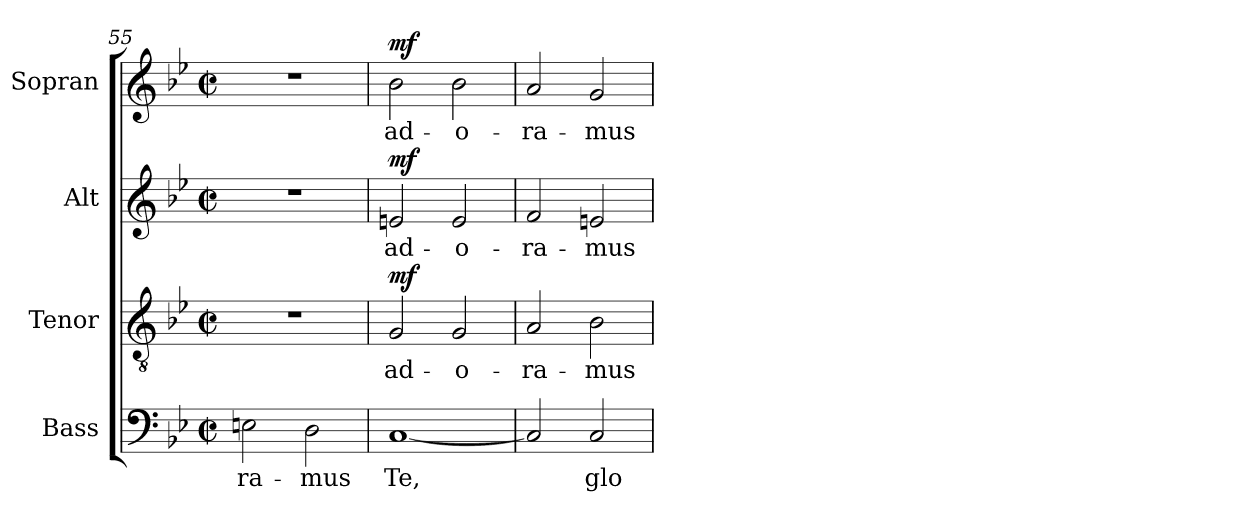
**kern	**text	**kern	**text	**dynam	**kern	**text	**dynam	**kern	**text	**dynam
*part4	*part4	*part3	*part3	*part3	*part2	*part2	*part2	*part1	*part1	*part1
*staff4	*staff4	*staff3	*staff3	*staff3	*staff2	*staff2	*staff2	*staff1	*staff1	*staff1
*I"Bass	*	*I"Tenor	*	*	*I"Alt	*	*	*I"Sopran	*	*
*I'B.	*	*I'T.	*	*	*I'A.	*	*	*I'S.	*	*
*clefF4	*	*clefGv2	*	*	*clefG2	*	*	*clefG2	*	*
*k[b-e-]	*	*k[b-e-]	*	*	*k[b-e-]	*	*	*k[b-e-]	*	*
*B-:	*	*B-:	*	*	*B-:	*	*	*B-:	*	*
*M2/2	*	*M2/2	*	*	*M2/2	*	*	*M2/2	*	*
*met(c|)	*	*met(c|)	*	*	*met(c|)	*	*	*met(c|)	*	*
=55	=55	=55	=55	=55	=55	=55	=55	=55	=55	=55
!	!LO:LY:b	!	!	!	!	!	!	!	!	!
2En\	-ra-	1r	.	.	1r	.	.	1r	.	.
!	!LO:LY:b	!	!	!	!	!	!	!	!	!
2D\	-mus	.	.	.	.	.	.	.	.	.
=56	=56	=56	=56	=56	=56	=56	=56	=56	=56	=56
!	!LO:LY:b	!	!LO:LY:b	!LO:DY:a	!	!LO:LY:b	!LO:DY:a	!	!LO:LY:b	!LO:DY:a
[1C	Te,	2G/	ad-	mf	2en/	ad-	mf	2b-\	ad-	mf
!	!	!	!LO:LY:b	!	!	!LO:LY:b	!	!	!LO:LY:b	!
.	.	2G/	-o-	.	2e/	-o-	.	2b-\	-o-	.
!!LO:PB:g=z
=57	=57	=57	=57	=57	=57	=57	=57	=57	=57	=57
!	!	!	!LO:LY:b	!	!	!LO:LY:b	!	!	!LO:LY:b	!
2C/]	.	2A/	-ra-	.	2f/	-ra-	.	2a/	-ra-	.
!	!LO:LY:b	!	!LO:LY:b	!	!	!LO:LY:b	!	!	!LO:LY:b	!
2C/	glo-	2B-\	-mus	.	2en/	-mus	.	2g/	-mus	.
=	=	=	=	=	=	=	=	=	=	=
*-	*-	*-	*-	*-	*-	*-	*-	*-	*-	*-
